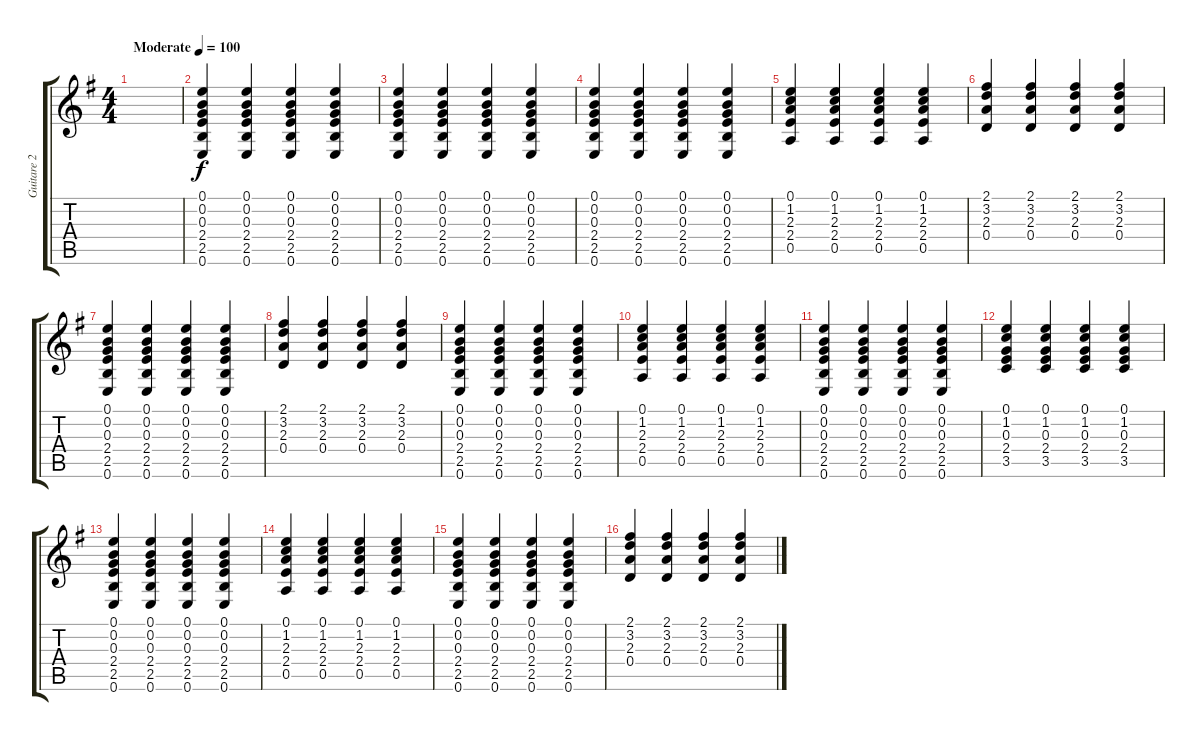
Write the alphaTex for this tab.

\track ("Guitare 2" "Guitare 2") {instrument acousticguitarsteel}
\staff {score tabs}
\tuning (E4 B3 G3 D3 A2 E2) {hide}
\ts (4 4)
\tempo (100 "Moderate")
\clef g2
\ks eminor
|
(0.1 0.2 0.3 2.4 2.5 0.6).4 (0.1 0.2 0.3 2.4 2.5 0.6).4 (0.1 0.2 0.3 2.4 2.5 0.6).4 (0.1 0.2 0.3 2.4 2.5 0.6).4 |
(0.1 0.2 0.3 2.4 2.5 0.6).4 (0.1 0.2 0.3 2.4 2.5 0.6).4 (0.1 0.2 0.3 2.4 2.5 0.6).4 (0.1 0.2 0.3 2.4 2.5 0.6).4 |
(0.1 0.2 0.3 2.4 2.5 0.6).4 (0.1 0.2 0.3 2.4 2.5 0.6).4 (0.1 0.2 0.3 2.4 2.5 0.6).4 (0.1 0.2 0.3 2.4 2.5 0.6).4 |
(0.1 1.2 2.3 2.4 0.5).4 (0.1 1.2 2.3 2.4 0.5).4 (0.1 1.2 2.3 2.4 0.5).4 (0.1 1.2 2.3 2.4 0.5).4 |
(2.1 3.2 2.3 0.4).4 (2.1 3.2 2.3 0.4).4 (2.1 3.2 2.3 0.4).4 (2.1 3.2 2.3 0.4).4 |
(0.1 0.2 0.3 2.4 2.5 0.6).4 (0.1 0.2 0.3 2.4 2.5 0.6).4 (0.1 0.2 0.3 2.4 2.5 0.6).4 (0.1 0.2 0.3 2.4 2.5 0.6).4 |
(2.1 3.2 2.3 0.4).4 (2.1 3.2 2.3 0.4).4 (2.1 3.2 2.3 0.4).4 (2.1 3.2 2.3 0.4).4 |
(0.1 0.2 0.3 2.4 2.5 0.6).4 (0.1 0.2 0.3 2.4 2.5 0.6).4 (0.1 0.2 0.3 2.4 2.5 0.6).4 (0.1 0.2 0.3 2.4 2.5 0.6).4 |
(0.1 1.2 2.3 2.4 0.5).4 (0.1 1.2 2.3 2.4 0.5).4 (0.1 1.2 2.3 2.4 0.5).4 (0.1 1.2 2.3 2.4 0.5).4 |
(0.1 0.2 0.3 2.4 2.5 0.6).4 (0.1 0.2 0.3 2.4 2.5 0.6).4 (0.1 0.2 0.3 2.4 2.5 0.6).4 (0.1 0.2 0.3 2.4 2.5 0.6).4 |
(0.1 1.2 0.3 2.4 3.5).4 (0.1 1.2 0.3 2.4 3.5).4 (0.1 1.2 0.3 2.4 3.5).4 (0.1 1.2 0.3 2.4 3.5).4 |
(0.1 0.2 0.3 2.4 2.5 0.6).4 (0.1 0.2 0.3 2.4 2.5 0.6).4 (0.1 0.2 0.3 2.4 2.5 0.6).4 (0.1 0.2 0.3 2.4 2.5 0.6).4 |
(0.1 1.2 2.3 2.4 0.5).4 (0.1 1.2 2.3 2.4 0.5).4 (0.1 1.2 2.3 2.4 0.5).4 (0.1 1.2 2.3 2.4 0.5).4 |
(0.1 0.2 0.3 2.4 2.5 0.6).4 (0.1 0.2 0.3 2.4 2.5 0.6).4 (0.1 0.2 0.3 2.4 2.5 0.6).4 (0.1 0.2 0.3 2.4 2.5 0.6).4 |
(2.1 3.2 2.3 0.4).4 (2.1 3.2 2.3 0.4).4 (2.1 3.2 2.3 0.4).4 (2.1 3.2 2.3 0.4).4
